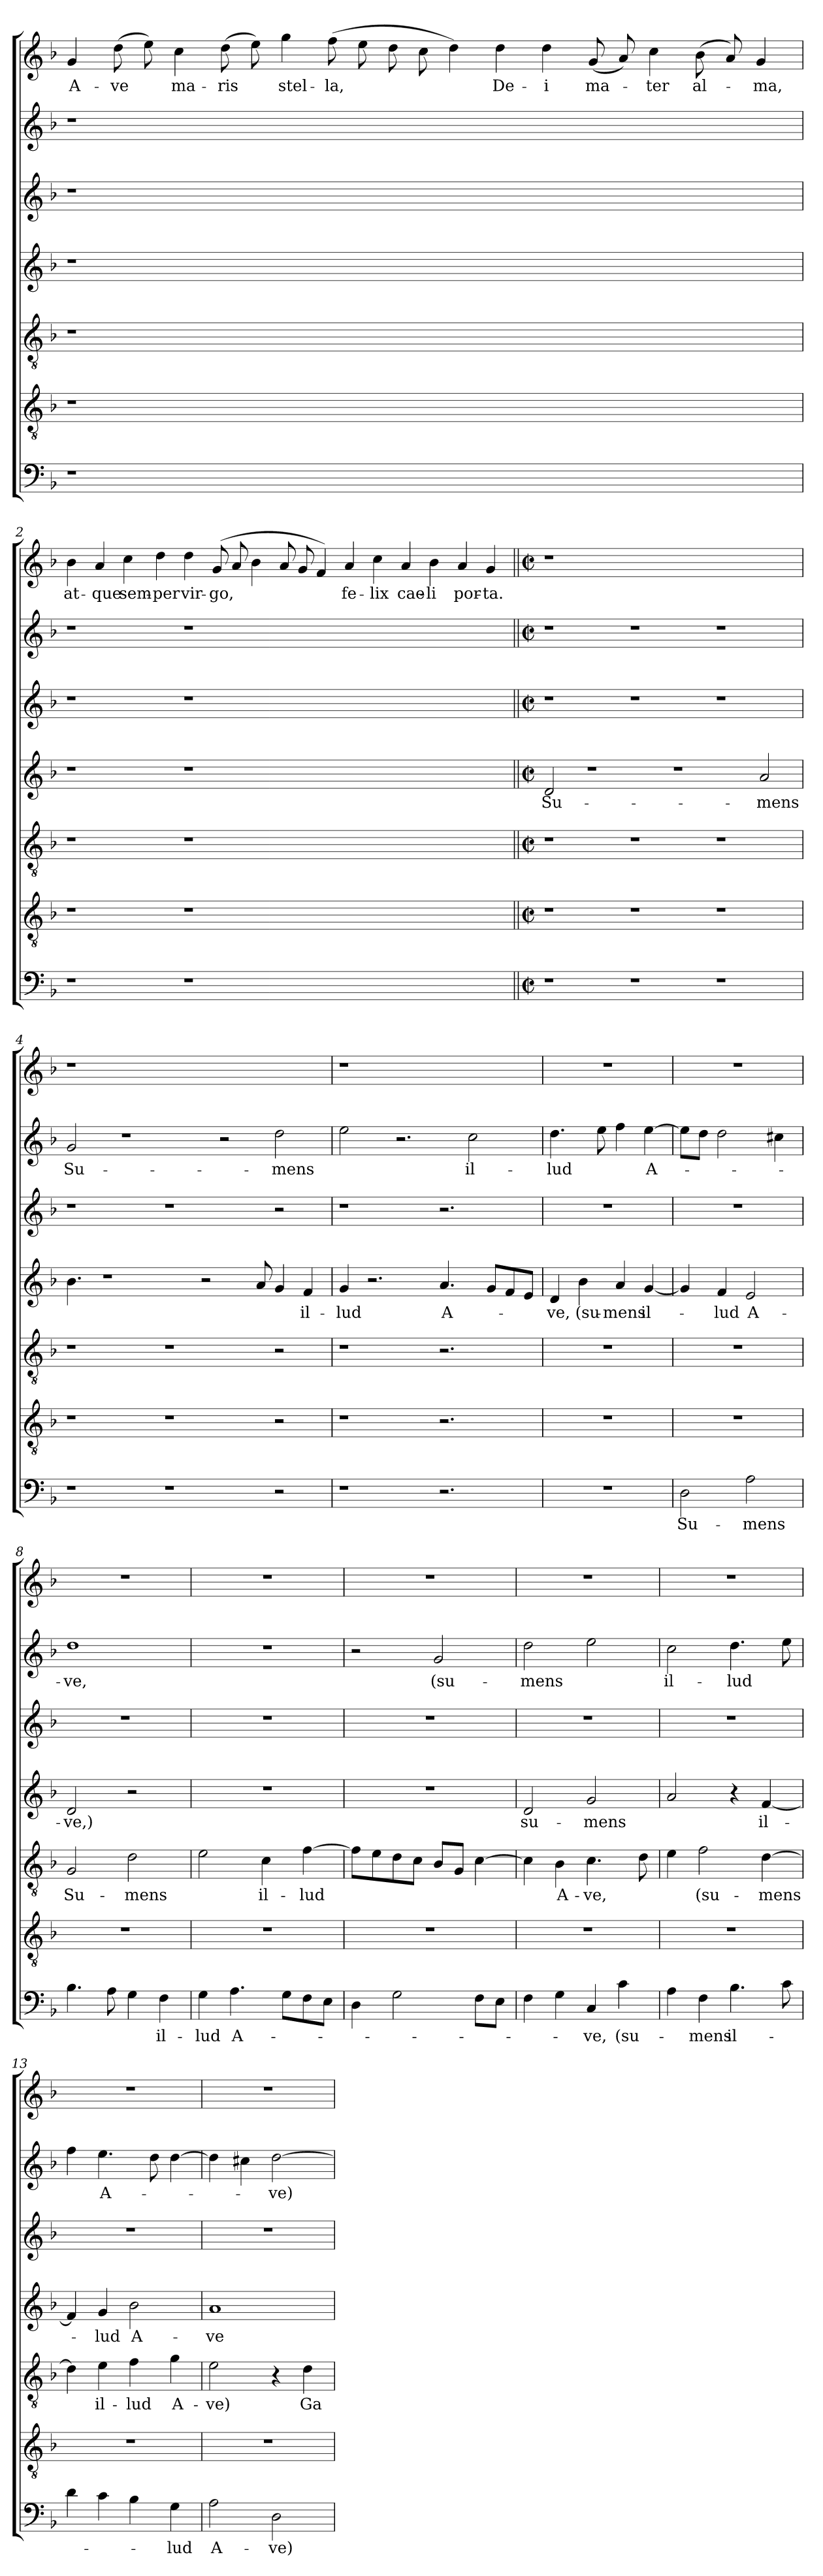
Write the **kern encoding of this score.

**kern	**text	**kern	**kern	**text	**kern	**text	**kern	**kern	**text	**kern	**text
*part7	*part7	*part6	*part5	*part5	*part4	*part4	*part3	*part2	*part2	*part1	*part1
*staff7	*staff7	*staff6	*staff5	*staff5	*staff4	*staff4	*staff3	*staff2	*staff2	*staff1	*staff1
*clefF4	*	*clefGv2	*clefGv2	*	*clefG2	*	*clefG2	*clefG2	*	*clefG2	*
*k[b-]	*	*k[b-]	*k[b-]	*	*k[b-]	*	*k[b-]	*k[b-]	*	*k[b-]	*
*F:	*	*F:	*F:	*	*F:	*	*F:	*F:	*	*F:	*
=1	=1	=1	=1	=1	=1	=1	=1	=1	=1	=1	=1
1r	.	1r	1r	.	1r	.	1r	1r	.	4g	A-
.	.	.	.	.	.	.	.	.	.	(8dd	-ve
.	.	.	.	.	.	.	.	.	.	8ee)	.
.	.	.	.	.	.	.	.	.	.	4cc	ma-
.	.	.	.	.	.	.	.	.	.	(8dd	-ris
.	.	.	.	.	.	.	.	.	.	8ee)	.
0ryy	.	0ryy	0ryy	.	0ryy	.	0ryy	0ryy	.	4gg	stel-
.	.	.	.	.	.	.	.	.	.	(8ff	-la,
.	.	.	.	.	.	.	.	.	.	8ee	.
.	.	.	.	.	.	.	.	.	.	8dd	.
.	.	.	.	.	.	.	.	.	.	8cc	.
.	.	.	.	.	.	.	.	.	.	4dd)	.
.	.	.	.	.	.	.	.	.	.	4dd	De-
.	.	.	.	.	.	.	.	.	.	4dd	-i
.	.	.	.	.	.	.	.	.	.	(8g	ma-
.	.	.	.	.	.	.	.	.	.	8a)	.
.	.	.	.	.	.	.	.	.	.	4cc	-ter
2ryy	.	2ryy	2ryy	.	2ryy	.	2ryy	2ryy	.	(8b-	al-
.	.	.	.	.	.	.	.	.	.	8a)	.
.	.	.	.	.	.	.	.	.	.	4g	-ma,
!!LO:LB:g=z
=2	=2	=2	=2	=2	=2	=2	=2	=2	=2	=2	=2
1r	.	1r	1r	.	1r	.	1r	1r	.	4b-	at-
.	.	.	.	.	.	.	.	.	.	4a	-que
.	.	.	.	.	.	.	.	.	.	4cc	sem-
.	.	.	.	.	.	.	.	.	.	4dd	-per
1r	.	1r	1r	.	1r	.	1r	1r	.	4dd	vir-
.	.	.	.	.	.	.	.	.	.	(8g	-go,
.	.	.	.	.	.	.	.	.	.	8a	.
.	.	.	.	.	.	.	.	.	.	4b-	.
.	.	.	.	.	.	.	.	.	.	8a	.
.	.	.	.	.	.	.	.	.	.	8g	.
1..ryy	.	1..ryy	1..ryy	.	1..ryy	.	1..ryy	1..ryy	.	4f)	.
.	.	.	.	.	.	.	.	.	.	4a	fe-
.	.	.	.	.	.	.	.	.	.	4cc	-lix
.	.	.	.	.	.	.	.	.	.	4a	cae-
.	.	.	.	.	.	.	.	.	.	4b-	-li
.	.	.	.	.	.	.	.	.	.	4a	por-
.	.	.	.	.	.	.	.	.	.	4g	-ta.
!!LO:LB:g=z
=3||	=3||	=3||	=3||	=3||	=3||	=3||	=3||	=3||	=3||	=3||	=3||
*M2/2	*	*M2/2	*M2/2	*	*M2/2	*	*M2/2	*M2/2	*	*M2/2	*
*met(c|)	*	*met(c|)	*met(c|)	*	*met(c|)	*	*met(c|)	*met(c|)	*	*met(c|)	*
1r	.	1r	1r	.	2d/	Su-	1r	1r	.	1r	.
.	.	.	.	.	1r	.	.	.	.	.	.
1r	.	1r	1r	.	.	.	1r	1r	.	0ryy	.
.	.	.	.	.	1r	.	.	.	.	.	.
1r	.	1r	1r	.	.	.	1r	1r	.	.	.
.	.	.	.	.	2a/	-mens	.	.	.	.	.
=4	=4	=4	=4	=4	=4	=4	=4	=4	=4	=4	=4
1r	.	1r	1r	.	4.b-\	.	1r	2g/	Su-	1r	.
.	.	.	.	.	1r	.	.	.	.	.	.
.	.	.	.	.	.	.	.	1r	.	.	.
1r	.	1r	1r	.	.	.	1r	.	.	1.ryy	.
.	.	.	.	.	2r	.	.	.	.	.	.
.	.	.	.	.	.	.	.	2r	.	.	.
.	.	.	.	.	8a/	.	.	.	.	.	.
2r	.	2r	2r	.	4g/	.	2r	2dd\	-mens	.	.
.	.	.	.	.	4f/	il-	.	.	.	.	.
=5	=5	=5	=5	=5	=5	=5	=5	=5	=5	=5	=5
1r	.	1r	1r	.	4g/	-lud	1r	2ee\	.	1r	.
.	.	.	.	.	2.r	.	.	.	.	.	.
.	.	.	.	.	.	.	.	2.r	.	.	.
2.r	.	2.r	2.r	.	4.a/	A-	2.r	.	.	2.ryy	.
.	.	.	.	.	.	.	.	2cc\	il-	.	.
.	.	.	.	.	8g/L	.	.	.	.	.	.
.	.	.	.	.	8f/	.	.	.	.	.	.
.	.	.	.	.	8e/J	.	.	.	.	.	.
=6	=6	=6	=6	=6	=6	=6	=6	=6	=6	=6	=6
1r	.	1r	1r	.	4d/	-ve,	1r	4.dd\	-lud	1r	.
.	.	.	.	.	4b-\	(su-	.	.	.	.	.
.	.	.	.	.	.	.	.	8ee\	.	.	.
.	.	.	.	.	4a/	-mens	.	4ff\	.	.	.
.	.	.	.	.	[4g/	il-	.	[4ee\	A-	.	.
=7	=7	=7	=7	=7	=7	=7	=7	=7	=7	=7	=7
2D\	Su-	1r	1r	.	4g/]	.	1r	8ee\L]	.	1r	.
.	.	.	.	.	.	.	.	8dd\J	.	.	.
.	.	.	.	.	4f/	-lud	.	2dd\	.	.	.
2A\	-mens	.	.	.	2e/	A-	.	.	.	.	.
.	.	.	.	.	.	.	.	4cc#X\	.	.	.
!!LO:LB:g=z
=8	=8	=8	=8	=8	=8	=8	=8	=8	=8	=8	=8
4.B-\	.	1r	2G/	Su-	2d/	-ve,)	1r	1dd	-ve,	1r	.
8A\	.	.	.	.	.	.	.	.	.	.	.
4G\	.	.	2d\	-mens	2r	.	.	.	.	.	.
4F\	il-	.	.	.	.	.	.	.	.	.	.
=9	=9	=9	=9	=9	=9	=9	=9	=9	=9	=9	=9
4G\	-lud	1r	2e\	.	1r	.	1r	1r	.	1r	.
4.A\	A-	.	.	.	.	.	.	.	.	.	.
.	.	.	4c\	il-	.	.	.	.	.	.	.
8G\L	.	.	.	.	.	.	.	.	.	.	.
8F\	.	.	[4f\	-lud	.	.	.	.	.	.	.
8E\J	.	.	.	.	.	.	.	.	.	.	.
=10	=10	=10	=10	=10	=10	=10	=10	=10	=10	=10	=10
4D\	.	1r	8f\L]	.	1r	.	1r	2r	.	1r	.
.	.	.	8e\	.	.	.	.	.	.	.	.
2G\	.	.	8d\	.	.	.	.	.	.	.	.
.	.	.	8c\J	.	.	.	.	.	.	.	.
.	.	.	8B-/L	.	.	.	.	2g/	(su-	.	.
.	.	.	8G/J	.	.	.	.	.	.	.	.
8F\L	.	.	[4c\	.	.	.	.	.	.	.	.
8E\J	.	.	.	.	.	.	.	.	.	.	.
=11	=11	=11	=11	=11	=11	=11	=11	=11	=11	=11	=11
4F\	.	1r	4c\]	.	2d/	su-	1r	2dd\	-mens	1r	.
4G\	.	.	4B-\	A-	.	.	.	.	.	.	.
4C/	-ve,	.	4.c\	-ve,	2g/	-mens	.	2ee\	.	.	.
4c\	(su-	.	.	.	.	.	.	.	.	.	.
.	.	.	8d\	.	.	.	.	.	.	.	.
=12	=12	=12	=12	=12	=12	=12	=12	=12	=12	=12	=12
4A\	.	1r	4e\	.	2a/	.	1r	2cc\	il-	1r	.
4F\	-mens	.	2f\	(su-	.	.	.	.	.	.	.
4.B-\	il-	.	.	.	4r	.	.	4.dd\	-lud	.	.
.	.	.	[4d\	-mens	[4f/	il-	.	.	.	.	.
8c\	.	.	.	.	.	.	.	8ee\	.	.	.
!!LO:PB:g=z
=13	=13	=13	=13	=13	=13	=13	=13	=13	=13	=13	=13
4d\	.	1r	4d\]	.	4f/]	.	1r	4ff\	.	1r	.
4c\	.	.	4e\	il-	4g/	-lud	.	4.ee\	A-	.	.
4B-\	.	.	4f\	-lud	2b-\	A-	.	.	.	.	.
.	.	.	.	.	.	.	.	8dd\	.	.	.
4G\	-lud	.	4g\	A-	.	.	.	[4dd\	.	.	.
=14	=14	=14	=14	=14	=14	=14	=14	=14	=14	=14	=14
2A\	A-	1r	2e\	-ve)	1a	-ve	1r	4dd\]	.	1r	.
.	.	.	.	.	.	.	.	4cc#X\	.	.	.
2D\	-ve)	.	4r	.	.	.	.	[2dd\	-ve)	.	.
.	.	.	4d\	Ga-	.	.	.	.	.	.	.
=	=	=	=	=	=	=	=	=	=	=	=
*-	*-	*-	*-	*-	*-	*-	*-	*-	*-	*-	*-
